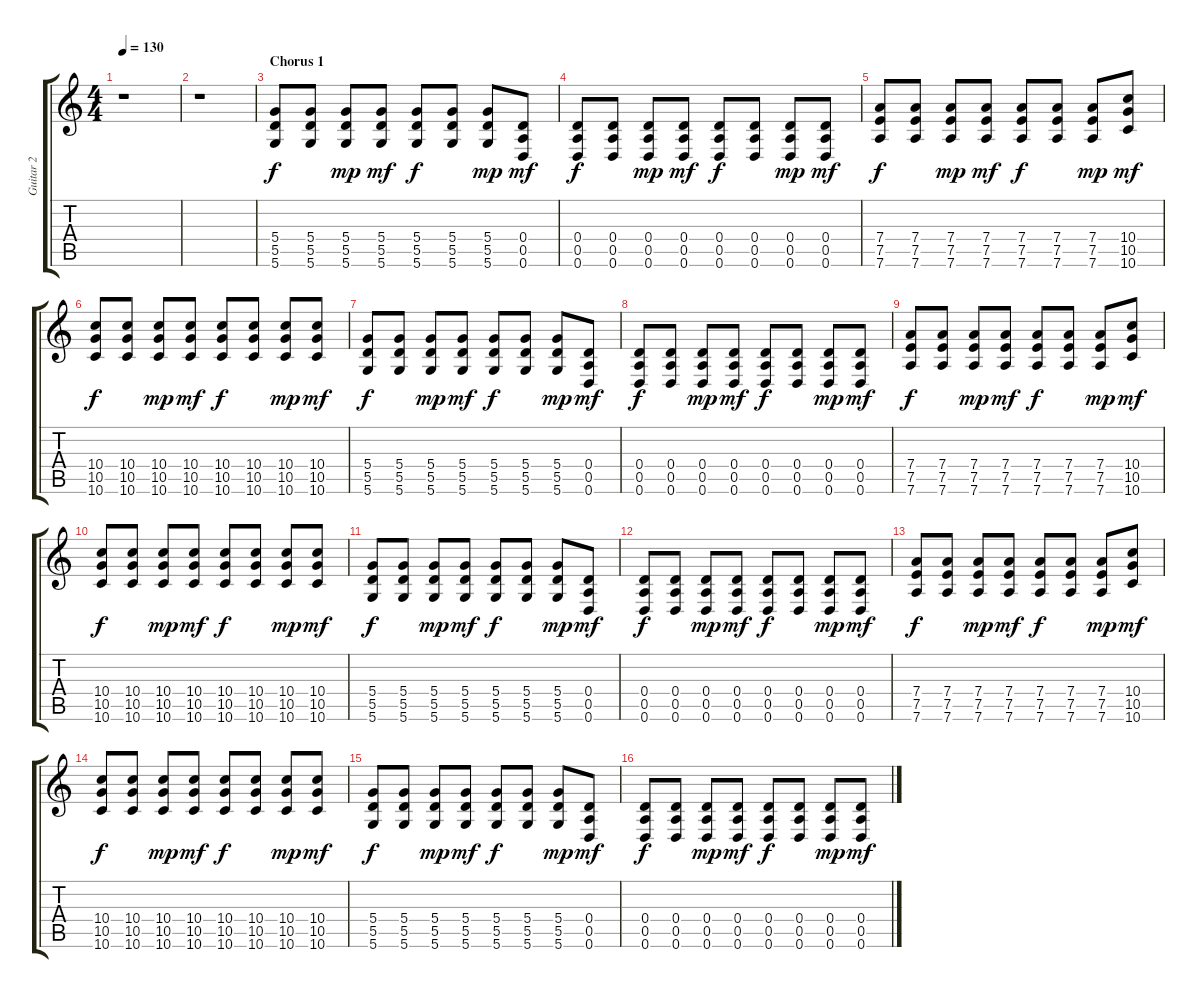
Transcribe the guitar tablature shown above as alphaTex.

\track ("Guitar 2" "Guitar 2") {instrument distortionguitar}
\staff {score tabs}
\tuning (E4 B3 G3 D3 A2 D2) {hide}
\ts (4 4)
\tempo 130
\clef g2
\ks c
r.1{dy f} |
r.1 |
\section ("" "Chorus 1")
(5.4 5.5 5.6).8 (5.4 5.5 5.6).8 (5.4 5.5 5.6).8{dy mp} (5.4 5.5 5.6).8{dy mf} (5.4 5.5 5.6).8{dy f} (5.4 5.5 5.6).8 (5.4 5.5 5.6).8{dy mp} (0.4 0.5 0.6).8{dy mf} |
(0.4 0.5 0.6).8{dy f} (0.4 0.5 0.6).8 (0.4 0.5 0.6).8{dy mp} (0.4 0.5 0.6).8{dy mf} (0.4 0.5 0.6).8{dy f} (0.4 0.5 0.6).8 (0.4 0.5 0.6).8{dy mp} (0.4 0.5 0.6).8{dy mf} |
(7.4 7.5 7.6).8{dy f} (7.4 7.5 7.6).8 (7.4 7.5 7.6).8{dy mp} (7.4 7.5 7.6).8{dy mf} (7.4 7.5 7.6).8{dy f} (7.4 7.5 7.6).8 (7.4 7.5 7.6).8{dy mp} (10.4 10.5 10.6).8{dy mf} |
(10.4 10.5 10.6).8{dy f} (10.4 10.5 10.6).8 (10.4 10.5 10.6).8{dy mp} (10.4 10.5 10.6).8{dy mf} (10.4 10.5 10.6).8{dy f} (10.4 10.5 10.6).8 (10.4 10.5 10.6).8{dy mp} (10.4 10.5 10.6).8{dy mf} |
(5.4 5.5 5.6).8{dy f} (5.4 5.5 5.6).8 (5.4 5.5 5.6).8{dy mp} (5.4 5.5 5.6).8{dy mf} (5.4 5.5 5.6).8{dy f} (5.4 5.5 5.6).8 (5.4 5.5 5.6).8{dy mp} (0.4 0.5 0.6).8{dy mf} |
(0.4 0.5 0.6).8{dy f} (0.4 0.5 0.6).8 (0.4 0.5 0.6).8{dy mp} (0.4 0.5 0.6).8{dy mf} (0.4 0.5 0.6).8{dy f} (0.4 0.5 0.6).8 (0.4 0.5 0.6).8{dy mp} (0.4 0.5 0.6).8{dy mf} |
(7.4 7.5 7.6).8{dy f} (7.4 7.5 7.6).8 (7.4 7.5 7.6).8{dy mp} (7.4 7.5 7.6).8{dy mf} (7.4 7.5 7.6).8{dy f} (7.4 7.5 7.6).8 (7.4 7.5 7.6).8{dy mp} (10.4 10.5 10.6).8{dy mf} |
(10.4 10.5 10.6).8{dy f} (10.4 10.5 10.6).8 (10.4 10.5 10.6).8{dy mp} (10.4 10.5 10.6).8{dy mf} (10.4 10.5 10.6).8{dy f} (10.4 10.5 10.6).8 (10.4 10.5 10.6).8{dy mp} (10.4 10.5 10.6).8{dy mf} |
(5.4 5.5 5.6).8{dy f} (5.4 5.5 5.6).8 (5.4 5.5 5.6).8{dy mp} (5.4 5.5 5.6).8{dy mf} (5.4 5.5 5.6).8{dy f} (5.4 5.5 5.6).8 (5.4 5.5 5.6).8{dy mp} (0.4 0.5 0.6).8{dy mf} |
(0.4 0.5 0.6).8{dy f} (0.4 0.5 0.6).8 (0.4 0.5 0.6).8{dy mp} (0.4 0.5 0.6).8{dy mf} (0.4 0.5 0.6).8{dy f} (0.4 0.5 0.6).8 (0.4 0.5 0.6).8{dy mp} (0.4 0.5 0.6).8{dy mf} |
(7.4 7.5 7.6).8{dy f} (7.4 7.5 7.6).8 (7.4 7.5 7.6).8{dy mp} (7.4 7.5 7.6).8{dy mf} (7.4 7.5 7.6).8{dy f} (7.4 7.5 7.6).8 (7.4 7.5 7.6).8{dy mp} (10.4 10.5 10.6).8{dy mf} |
(10.4 10.5 10.6).8{dy f} (10.4 10.5 10.6).8 (10.4 10.5 10.6).8{dy mp} (10.4 10.5 10.6).8{dy mf} (10.4 10.5 10.6).8{dy f} (10.4 10.5 10.6).8 (10.4 10.5 10.6).8{dy mp} (10.4 10.5 10.6).8{dy mf} |
(5.4 5.5 5.6).8{dy f} (5.4 5.5 5.6).8 (5.4 5.5 5.6).8{dy mp} (5.4 5.5 5.6).8{dy mf} (5.4 5.5 5.6).8{dy f} (5.4 5.5 5.6).8 (5.4 5.5 5.6).8{dy mp} (0.4 0.5 0.6).8{dy mf} |
(0.4 0.5 0.6).8{dy f} (0.4 0.5 0.6).8 (0.4 0.5 0.6).8{dy mp} (0.4 0.5 0.6).8{dy mf} (0.4 0.5 0.6).8{dy f} (0.4 0.5 0.6).8 (0.4 0.5 0.6).8{dy mp} (0.4 0.5 0.6).8{dy mf}
